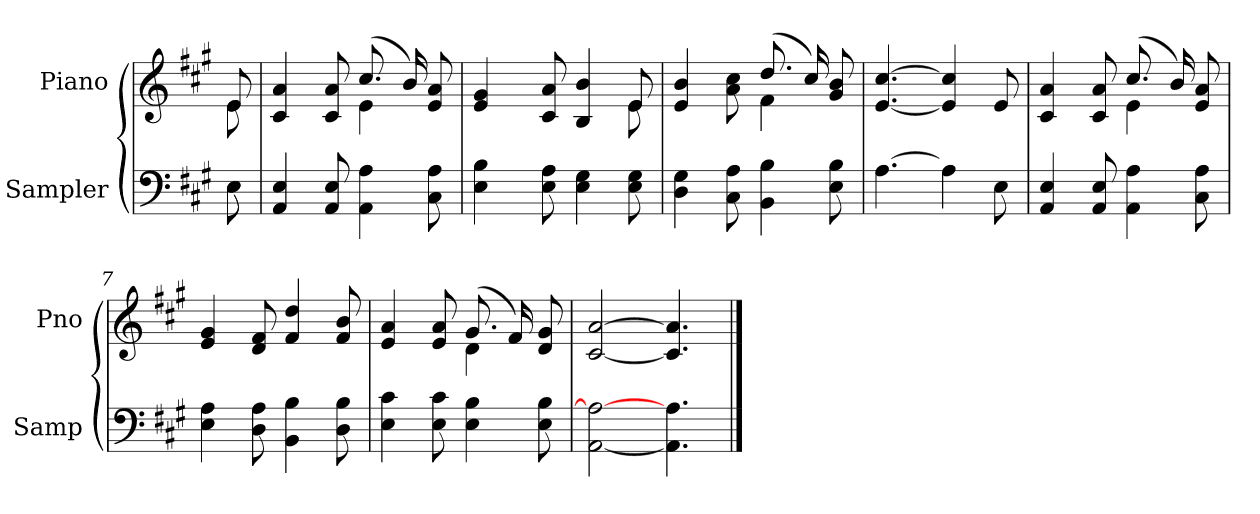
**kern	**kern
*part2	*part1
*staff2	*staff1
*I"Sampler	*I"Piano
*I'Samp	*I'Pno
*clefF4	*clefG2
*k[f#c#g#]	*k[f#c#g#]
*A:	*A:
=1	=1
*^	*^
8E\	8E	8e/	8e
*v	*v	*	*
=2	=2	=2
4AA 4E	4c# 4a	4.ryy
8AA 8E	8c# 8a	.
4AA 4A	(8.cc#/	4e
.	16b/)	.
8C# 8A	8e 8a	8ryy
=3	=3	=3
4E 4B	4e 4g#	8ryy
*	*v	*v
8E 8A	8c# 8a
4E 4G#	4B 4b
*	*^
8E 8G#	8e/	8e
=4	=4	=4
4D 4G#	4e 4b	4.ryy
8C# 8A	8a 8cc#	.
4BB 4B	(8.dd/	4f#
.	16cc#/)	.
8E 8B	8g# 8b	8ryy
*	*v	*v
=5	=5
[4.A	[4.e [4.cc#
4A]	4e] 4cc#]
8E	8e
=6	=6
*	*^
4AA 4E	4c# 4a	4.ryy
8AA 8E	8c# 8a	.
4AA 4A	(8.cc#/	4e
.	16b/)	.
8C# 8A	8e 8a	8ryy
*	*v	*v
=7	=7
4E 4A	4e 4g#
8D 8A	8d 8f#
4BB 4B	4f# 4dd
8D 8B	8f# 8b
=8	=8
*	*^
4E 4c#	4e 4a	4.ryy
8E 8c#	8e 8a	.
4E 4B	(8.g#/	4d
.	16f#/)	.
8E 8B	8d 8g#	8ryy
*	*v	*v
=9	=9
[2AA 2A_	[2c# [2a
4.AA] 4.A	4.c#] 4.a]
==	==
*-	*-
